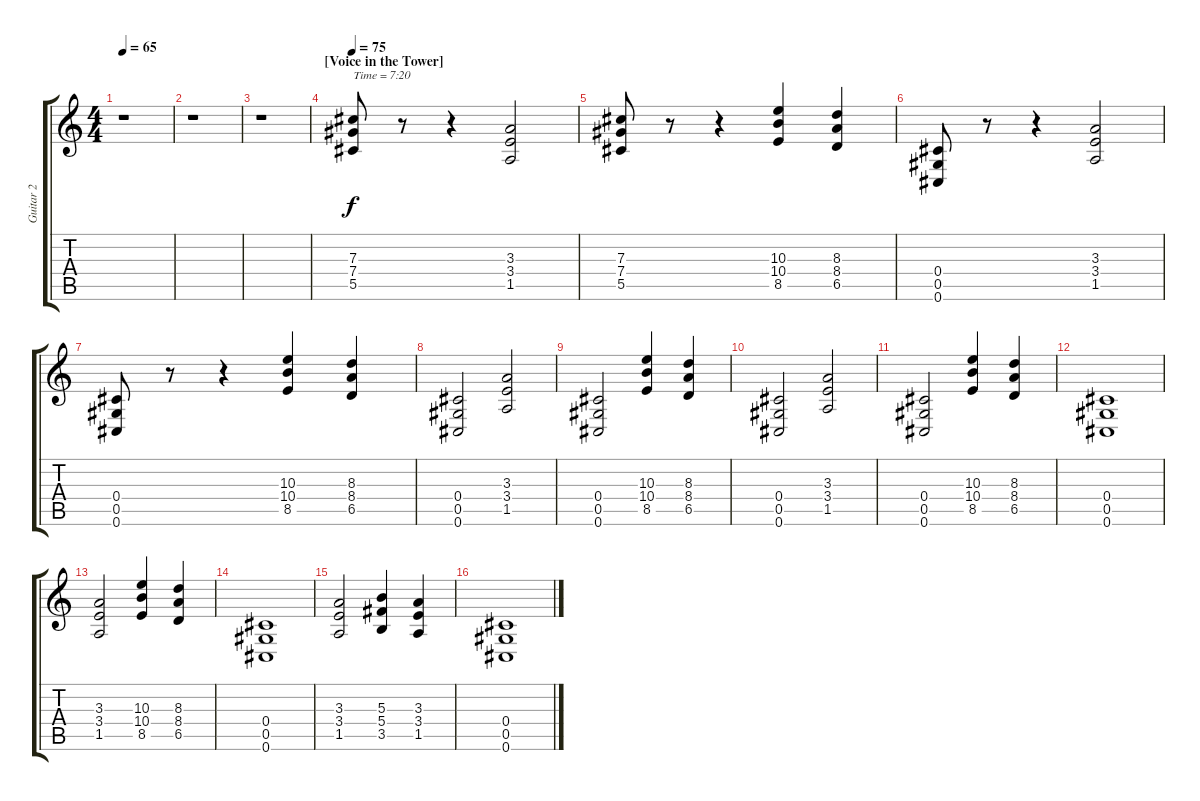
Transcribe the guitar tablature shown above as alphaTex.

\track ("Guitar 2" "Guitar 2") {instrument overdrivenguitar}
\staff {score tabs}
\tuning (Eb4 Bb3 Gb3 Db3 Ab2 Db2) {hide}
\ts (4 4)
\tempo 65
\clef g2
\ks c
r.1{dy f} |
r.1 |
r.1 |
\section ("" "[Voice in the Tower]")
\tempo 75
(7.3 7.4 5.5).8{txt "Time = 7:20"} r.8 r.4 (3.3 3.4 1.5).2 |
(7.3 7.4 5.5).8 r.8 r.4 (10.3 10.4 8.5).4 (8.3 8.4 6.5).4 |
(0.4 0.5 0.6).8 r.8 r.4 (3.3 3.4 1.5).2 |
(0.4 0.5 0.6).8 r.8 r.4 (10.3 10.4 8.5).4 (8.3 8.4 6.5).4 |
(0.4 0.5 0.6).2 (3.3 3.4 1.5).2 |
(0.4 0.5 0.6).2 (10.3 10.4 8.5).4 (8.3 8.4 6.5).4 |
(0.4 0.5 0.6).2 (3.3 3.4 1.5).2 |
(0.4 0.5 0.6).2 (10.3 10.4 8.5).4 (8.3 8.4 6.5).4 |
(0.4 0.5 0.6).1 |
(3.3 3.4 1.5).2 (10.3 10.4 8.5).4 (8.3 8.4 6.5).4 |
(0.4 0.5 0.6).1 |
(3.3 3.4 1.5).2 (5.3 5.4 3.5).4 (3.3 3.4 1.5).4 |
(0.4 0.5 0.6).1
